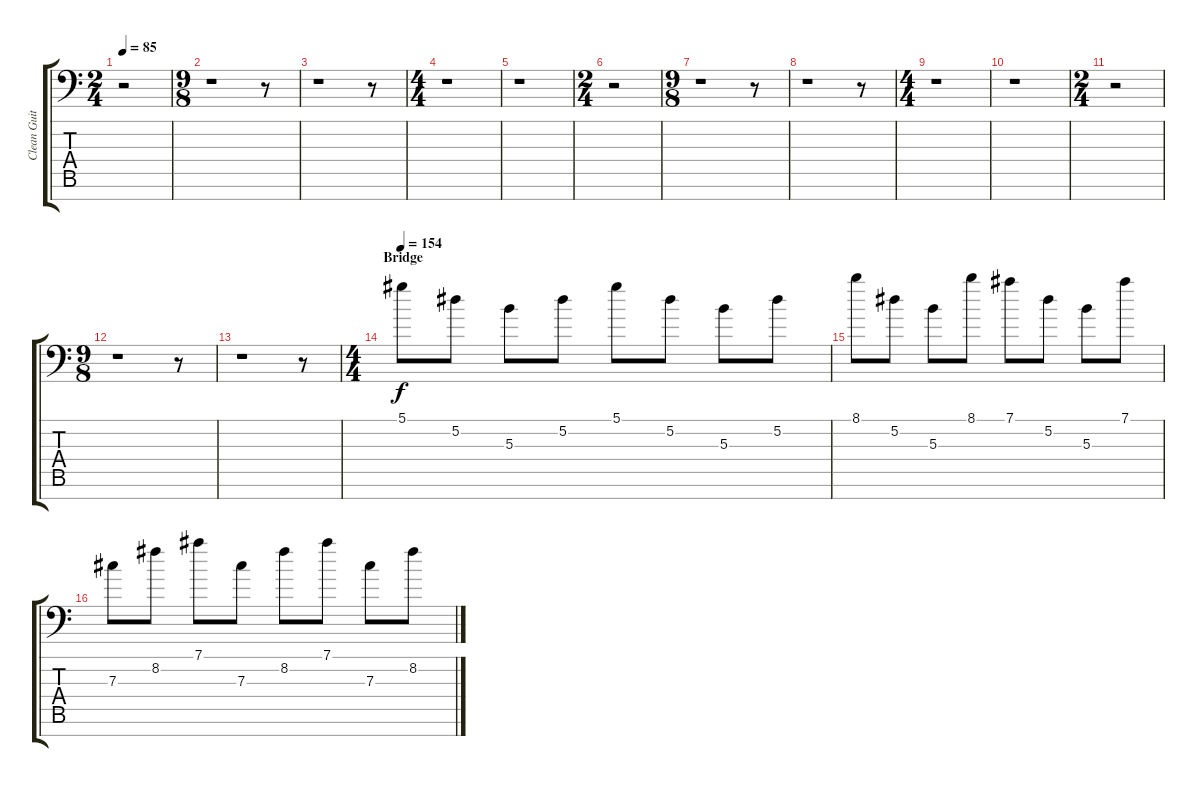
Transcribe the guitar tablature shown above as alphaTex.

\track ("Clean Guitar" "Clean Guit") {instrument electricguitarclean}
\staff {score tabs}
\tuning (Eb4 Bb3 Gb3 Db3 Ab2 Eb2 Ab1) {hide}
\ts (2 4)
\tempo 85
\clef f4
\ks c
r.2{dy f} |
\ts (9 8)
r.1 r.8 |
r.1 r.8 |
\ts (4 4)
r.1 |
r.1 |
\ts (2 4)
r.2 |
\ts (9 8)
r.1 r.8 |
r.1 r.8 |
\ts (4 4)
r.1 |
r.1 |
\ts (2 4)
r.2 |
\ts (9 8)
r.1 r.8 |
r.1 r.8 |
\ts (4 4)
\section ("" "Bridge")
\tempo 154
5.1.8 5.2.8 5.3.8 5.2.8 5.1.8 5.2.8 5.3.8 5.2.8 |
8.1.8 5.2.8 5.3.8 8.1.8 7.1.8 5.2.8 5.3.8 7.1.8 |
7.3.8 8.2.8 7.1.8 7.3.8 8.2.8 7.1.8 7.3.8 8.2.8
